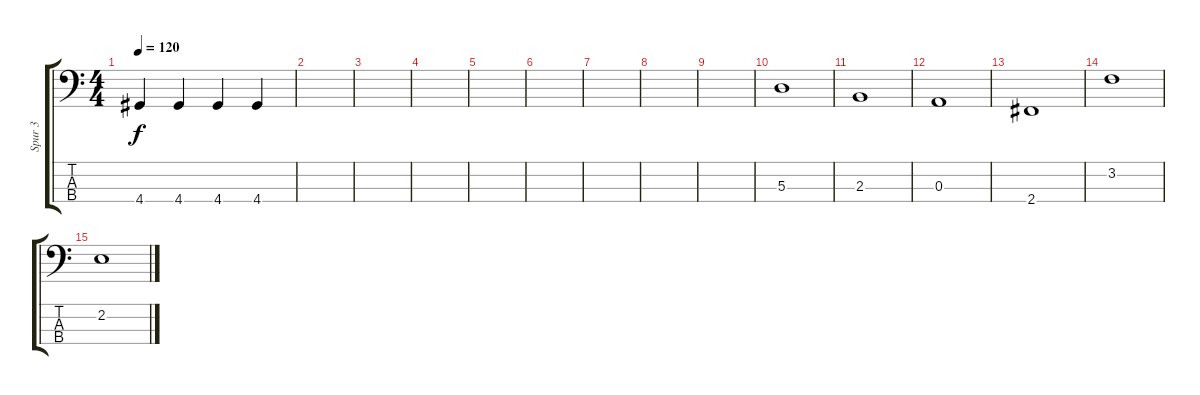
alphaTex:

\track ("Spur 3" "Spur 3") {instrument electricbassfinger}
\staff {score tabs}
\tuning (G2 D2 A1 E1) {hide}
\ts (4 4)
\tempo 120
\clef f4
\ks c
4.4.4{dy f} 4.4.4 4.4.4 4.4.4 |
|
|
|
|
|
|
|
|
5.3.1 |
2.3.1 |
0.3.1 |
2.4.1 |
3.2.1 |
2.2.1
